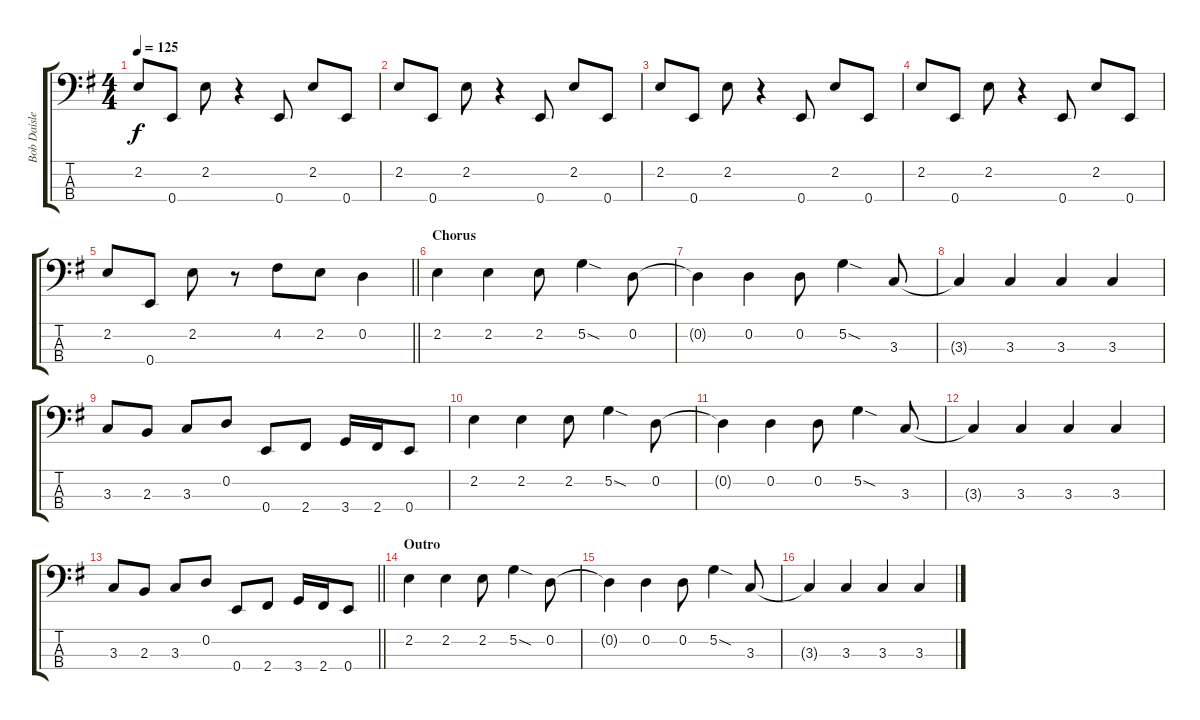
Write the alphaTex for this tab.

\track ("Bob Daisley" "Bob Daisle") {instrument electricbassfinger}
\staff {score tabs}
\tuning (G2 D2 A1 E1) {hide}
\ts (4 4)
\tempo 125
\clef f4
\ks eminor
2.2.8{dy f} 0.4.8 2.2.8 r.4 0.4.8 2.2.8 0.4.8 |
2.2.8 0.4.8 2.2.8 r.4 0.4.8 2.2.8 0.4.8 |
2.2.8 0.4.8 2.2.8 r.4 0.4.8 2.2.8 0.4.8 |
2.2.8 0.4.8 2.2.8 r.4 0.4.8 2.2.8 0.4.8 |
\barLineRight lightlight
2.2.8 0.4.8 2.2.8 r.8 4.2.8 2.2.8 0.2.4 |
\section ("" "Chorus")
2.2.4 2.2.4 2.2.8 5.2{sod}.4 0.2.8 |
0.2{t}.4 0.2.4 0.2.8 5.2{sod}.4 3.3.8 |
3.3{t}.4 3.3.4 3.3.4 3.3.4 |
3.3.8 2.3.8 3.3.8 0.2.8 0.4.8 2.4.8 3.4.16 2.4.16 0.4.8 |
2.2.4 2.2.4 2.2.8 5.2{sod}.4 0.2.8 |
0.2{t}.4 0.2.4 0.2.8 5.2{sod}.4 3.3.8 |
3.3{t}.4 3.3.4 3.3.4 3.3.4 |
\barLineRight lightlight
3.3.8 2.3.8 3.3.8 0.2.8 0.4.8 2.4.8 3.4.16 2.4.16 0.4.8 |
\section ("" "Outro")
2.2.4 2.2.4 2.2.8 5.2{sod}.4 0.2.8 |
0.2{t}.4 0.2.4 0.2.8 5.2{sod}.4 3.3.8 |
3.3{t}.4 3.3.4 3.3.4 3.3.4
